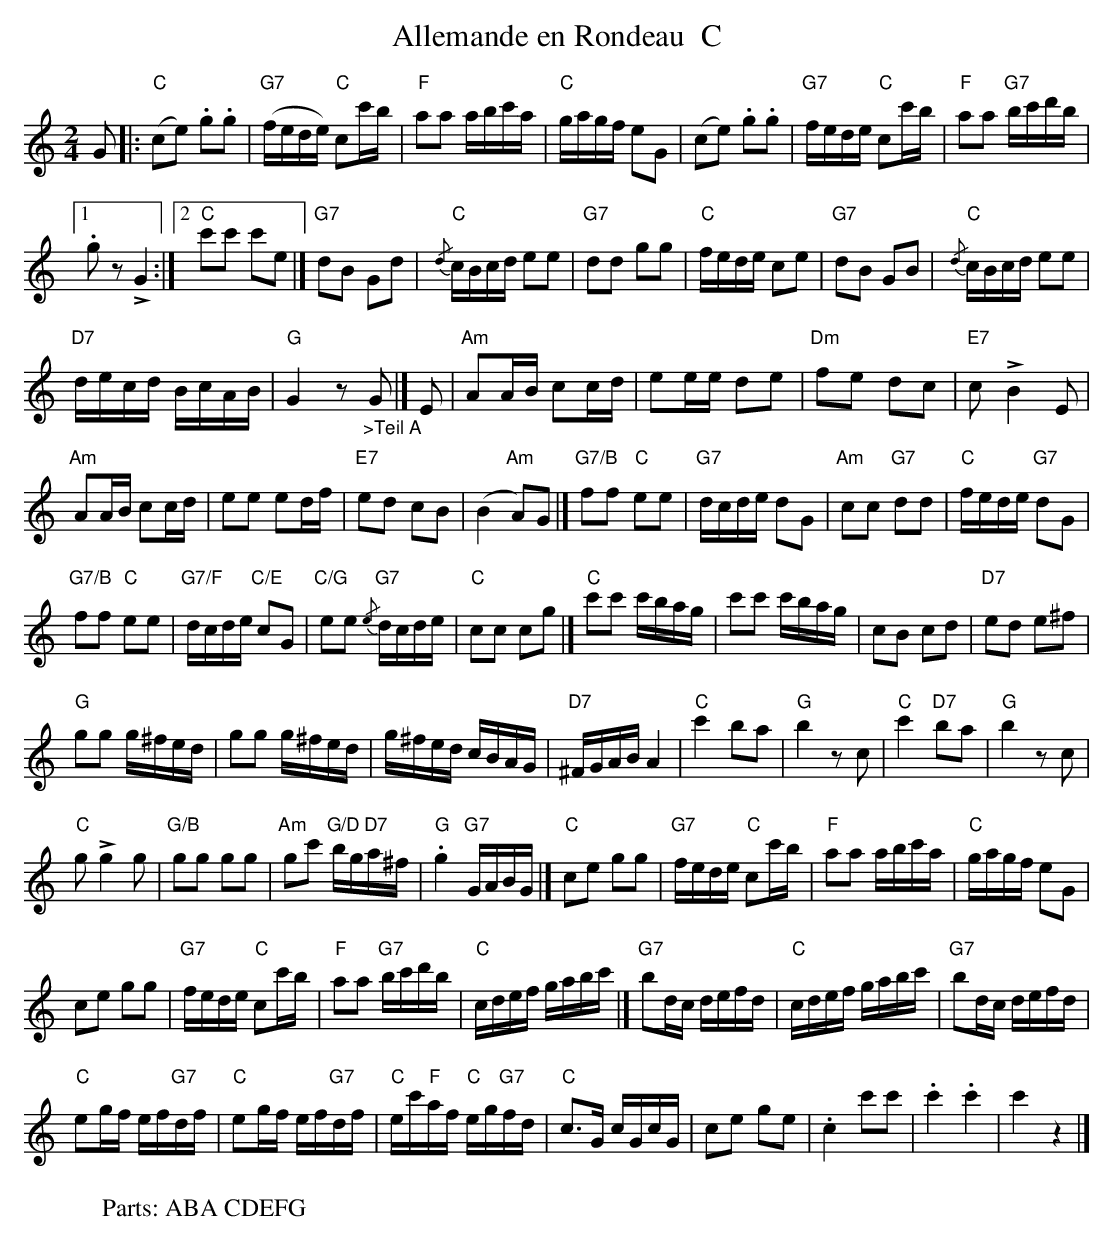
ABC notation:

X:1
T:Allemande en Rondeau  C
M:2/4
L:1/16
K:C %%MIDI gchordon
G2 |: ("C"c2e2) .g2.g2 | ("G7"fede) "C"c2c'b | "F"a2a2 abc'a | "C"gagf e2G2 | (c2e2) .g2.g2 | "G7"fede "C"c2c'b | "F"a2a2 "G7"bc'd'b |1
.g2z2!>!G4 :|2 "C"c'2c'2 c'2e2 |] "G7"d2B2 G2d2 | {/d}"C"cBcd e2e2 | "G7"d2d2 g2g2 | "C"fede c2e2 | "G7"d2B2 G2B2 | {/d}"C"cBcd e2e2 |
"D7"decd BcAB | "G"G4z2"_>Teil A"G2 |] E2 | "Am"A2AB c2cd | e2ee d2e2 | "Dm"f2e2 d2c2 | "E7"c2!>!B4E2 |
"Am"A2AB c2cd | e2e2 e2df | "E7"e2d2 c2B2 | (B4 "Am"A2)G2 |] "G7/B"f2f2 "C"e2e2 | "G7"dcde d2G2 | "Am"c2c2 "G7"d2d2 | "C"fede "G7"d2G2 |
"G7/B"f2f2 "C"e2e2 | "G7/F"dcde "C/E"c2G2 | "C/G"e2e2 {/e}"G7"dcde | "C"c2c2 c2g2 |] "C"c'2c'2 c'bag | c'2c'2 c'bag | c2B2 c2d2 | "D7"e2d2 e2^f2 |
"G"g2g2 g^fed | g2g2 g^fed | g^fed cBAG | "D7"^FGAB A4 | "C"c'4 b2a2 | "G"b4z2c2 | "C"c'4"D7"b2a2 | "G"b4z2c2 |
"C"g2!>!g4g2 | "G/B"g2g2 g2g2 | "Am"g2c'2 "G/D"bg"D7"a^f | "G".g4 "G7"GABG |] "C"c2e2 g2g2 | "G7"fede "C"c2c'b | "F"a2a2 abc'a | "C"gagf e2G2 |
c2e2 g2g2 | "G7"fede "C"c2c'b | "F"a2a2 "G7"bc'd'b | "C"cdef gabc' |] "G7"b2dc defd | "C"cdef gabc' | "G7"b2dc defd |
"C"e2gf ef"G7"df | "C"e2gf ef"G7"df | "C"ec'"F"af "C"eg"G7"fd | "C"c3G cGcG | c2e2 g2e2 | .c4 c'2c'2 | .c'4.c'4 | c'4z4 |]
W:Parts: ABA CDEFG
